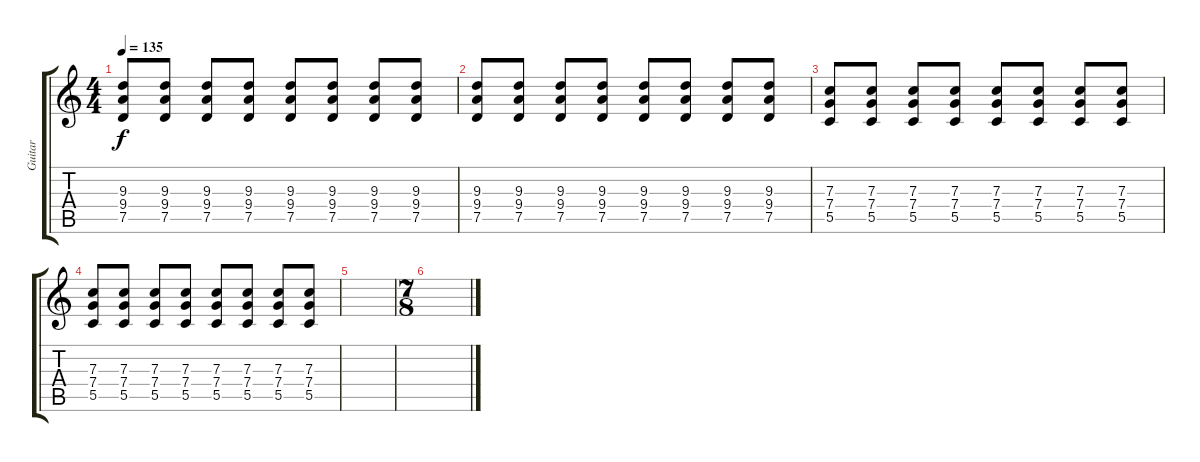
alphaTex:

\track ("Guitar" "Guitar") {instrument acousticguitarsteel}
\staff {score tabs}
\tuning (D4 A3 F3 C3 G2 D2) {hide}
\ts (4 4)
\tempo 135
\clef g2
\ks c
(9.3 9.4 7.5).8{dy f} (9.3 9.4 7.5).8 (9.3 9.4 7.5).8 (9.3 9.4 7.5).8 (9.3 9.4 7.5).8 (9.3 9.4 7.5).8 (9.3 9.4 7.5).8 (9.3 9.4 7.5).8 |
(9.3 9.4 7.5).8 (9.3 9.4 7.5).8 (9.3 9.4 7.5).8 (9.3 9.4 7.5).8 (9.3 9.4 7.5).8 (9.3 9.4 7.5).8 (9.3 9.4 7.5).8 (9.3 9.4 7.5).8 |
(7.3 7.4 5.5).8 (7.3 7.4 5.5).8 (7.3 7.4 5.5).8 (7.3 7.4 5.5).8 (7.3 7.4 5.5).8 (7.3 7.4 5.5).8 (7.3 7.4 5.5).8 (7.3 7.4 5.5).8 |
(7.3 7.4 5.5).8 (7.3 7.4 5.5).8 (7.3 7.4 5.5).8 (7.3 7.4 5.5).8 (7.3 7.4 5.5).8 (7.3 7.4 5.5).8 (7.3 7.4 5.5).8 (7.3 7.4 5.5).8 |
|
\ts (7 8)
